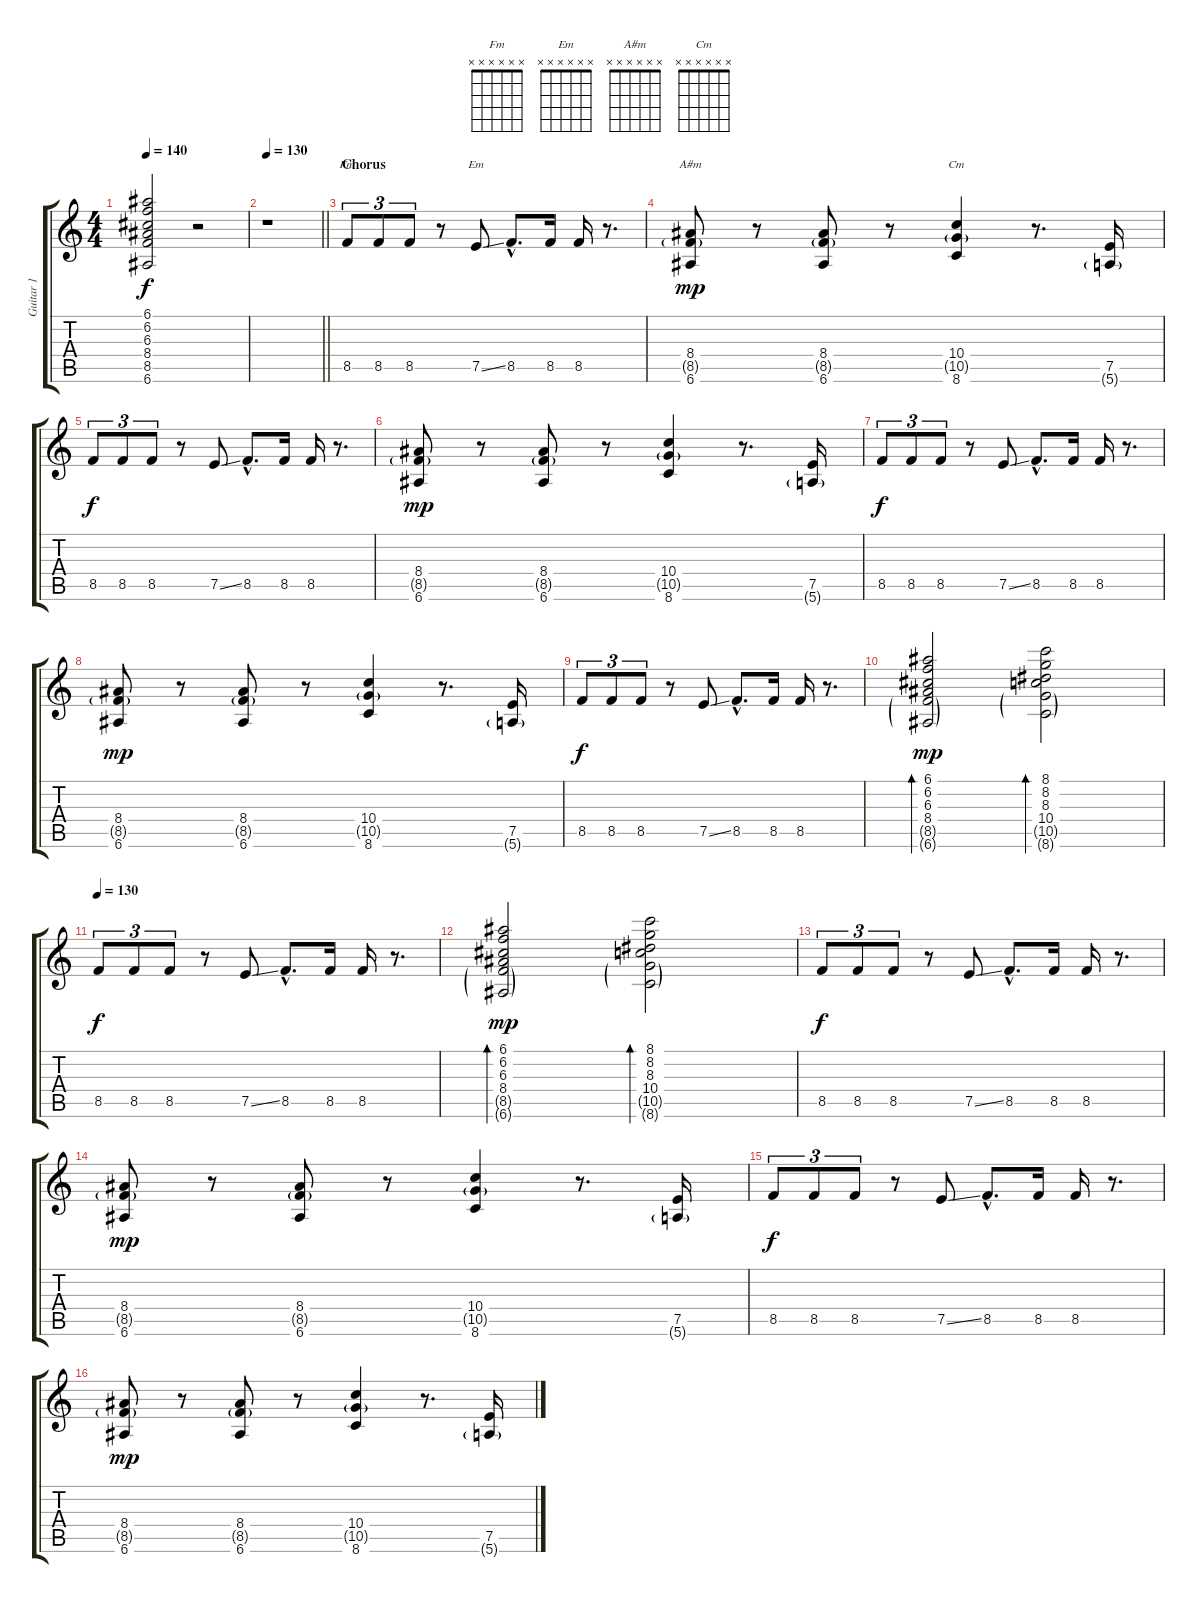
\track ("Guitar 1" "Guitar 1") {instrument electricguitarmuted}
\staff {score tabs}
\tuning (E4 B3 G3 D3 A2 E2) {hide}
\chord ("Fm" x x x x x x)
\chord ("Em" x x x x x x)
\chord ("A#m" x x x x x x)
\chord ("Cm" x x x x x x)
\ts (4 4)
\tempo 140
\clef g2
\ks c
(6.1{t} 6.2{t} 6.3{t} 8.4{t} 8.5{t} 6.6{t}).2{dy f} r.2 |
\tempo 130
\barLineRight lightlight
r.1 |
\section ("" "Chorus")
8.5.8{tu (3 2) ch "Fm" instrument electricguitarmuted} 8.5.8{tu (3 2)} 8.5.8{tu (3 2)} r.8 7.5{ss}.8{ch "Em"} 8.5{hac}.8{d} 8.5.16 8.5.16 r.8{d} |
(8.4 8.5{g} 6.6).8{ch "A#m" dy mp} r.8 (8.4 8.5{g} 6.6).8 r.8 (10.4 10.5{g} 8.6).4{ch "Cm"} r.8{d} (7.5 5.6{g}).16 |
8.5.8{tu (3 2) dy f} 8.5.8{tu (3 2)} 8.5.8{tu (3 2)} r.8 7.5{ss}.8 8.5{hac}.8{d} 8.5.16 8.5.16 r.8{d} |
(8.4 8.5{g} 6.6).8{dy mp} r.8 (8.4 8.5{g} 6.6).8 r.8 (10.4 10.5{g} 8.6).4 r.8{d} (7.5 5.6{g}).16 |
8.5.8{tu (3 2) dy f} 8.5.8{tu (3 2)} 8.5.8{tu (3 2)} r.8 7.5{ss}.8 8.5{hac}.8{d} 8.5.16 8.5.16 r.8{d} |
(8.4 8.5{g} 6.6).8{dy mp} r.8 (8.4 8.5{g} 6.6).8 r.8 (10.4 10.5{g} 8.6).4 r.8{d} (7.5 5.6{g}).16 |
8.5.8{tu (3 2) dy f} 8.5.8{tu (3 2)} 8.5.8{tu (3 2)} r.8 7.5{ss}.8 8.5{hac}.8{d} 8.5.16 8.5.16 r.8{d} |
(6.1 6.2 6.3 8.4 8.5{g} 6.6{g}).2{bd 120 dy mp instrument electricguitarjazz} (8.1 8.2 8.3 10.4 10.5{g} 8.6{g}).2{bd 120} |
\tempo 130
8.5.8{tu (3 2) dy f instrument electricguitarmuted} 8.5.8{tu (3 2)} 8.5.8{tu (3 2)} r.8 7.5{ss}.8 8.5{hac}.8{d} 8.5.16 8.5.16 r.8{d} |
(6.1 6.2 6.3 8.4 8.5{g} 6.6{g}).2{bd 120 dy mp instrument electricguitarjazz} (8.1 8.2 8.3 10.4 10.5{g} 8.6{g}).2{bd 120} |
8.5.8{tu (3 2) dy f instrument electricguitarmuted} 8.5.8{tu (3 2)} 8.5.8{tu (3 2)} r.8 7.5{ss}.8 8.5{hac}.8{d} 8.5.16 8.5.16 r.8{d} |
(8.4 8.5{g} 6.6).8{dy mp} r.8 (8.4 8.5{g} 6.6).8 r.8 (10.4 10.5{g} 8.6).4 r.8{d} (7.5 5.6{g}).16 |
8.5.8{tu (3 2) dy f} 8.5.8{tu (3 2)} 8.5.8{tu (3 2)} r.8 7.5{ss}.8 8.5{hac}.8{d} 8.5.16 8.5.16 r.8{d} |
(8.4 8.5{g} 6.6).8{dy mp} r.8 (8.4 8.5{g} 6.6).8 r.8 (10.4 10.5{g} 8.6).4 r.8{d} (7.5 5.6{g}).16
